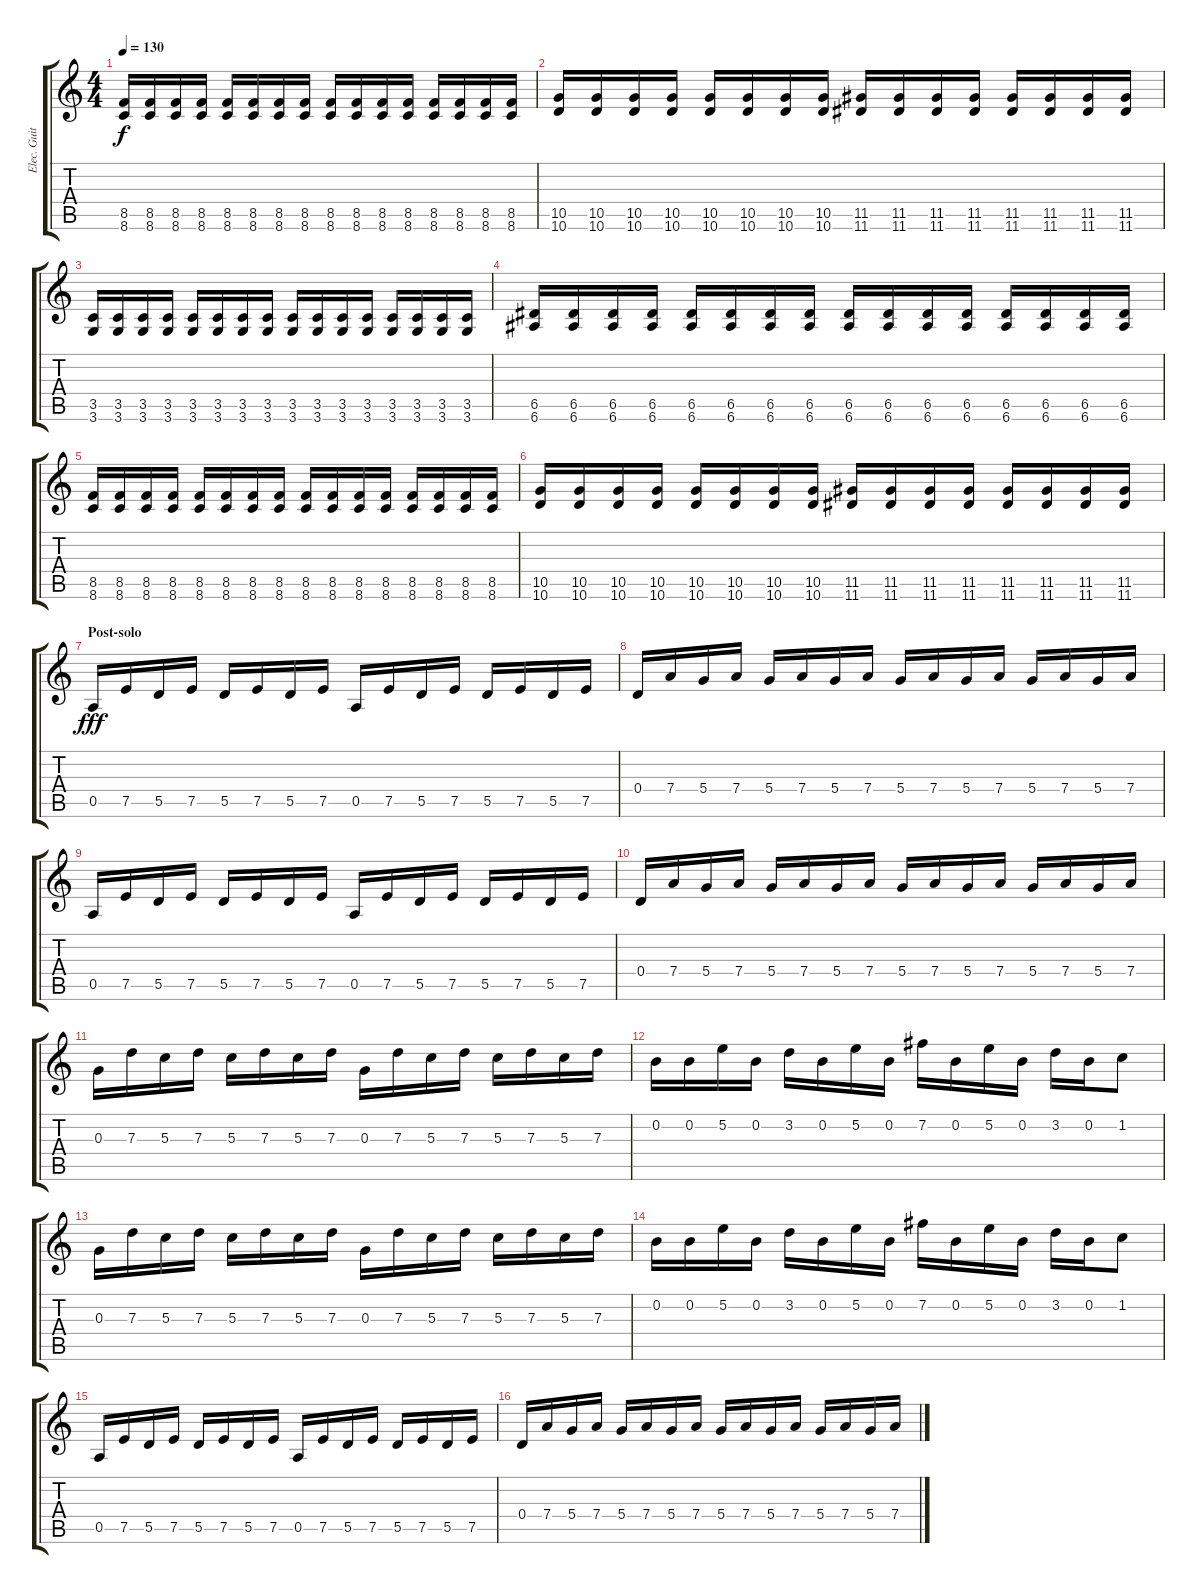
\track ("Elec. Guit. 1" "Elec. Guit") {instrument overdrivenguitar}
\staff {score tabs}
\tuning (E4 B3 G3 D3 A2 E2) {hide}
\ts (4 4)
\tempo 130
\clef g2
\ks c
(8.5 8.6).16{dy f} (8.5 8.6).16 (8.5 8.6).16 (8.5 8.6).16 (8.5 8.6).16 (8.5 8.6).16 (8.5 8.6).16 (8.5 8.6).16 (8.5 8.6).16 (8.5 8.6).16 (8.5 8.6).16 (8.5 8.6).16 (8.5 8.6).16 (8.5 8.6).16 (8.5 8.6).16 (8.5 8.6).16 |
(10.5 10.6).16 (10.5 10.6).16 (10.5 10.6).16 (10.5 10.6).16 (10.5 10.6).16 (10.5 10.6).16 (10.5 10.6).16 (10.5 10.6).16 (11.5 11.6).16 (11.5 11.6).16 (11.5 11.6).16 (11.5 11.6).16 (11.5 11.6).16 (11.5 11.6).16 (11.5 11.6).16 (11.5 11.6).16 |
(3.5 3.6).16 (3.5 3.6).16 (3.5 3.6).16 (3.5 3.6).16 (3.5 3.6).16 (3.5 3.6).16 (3.5 3.6).16 (3.5 3.6).16 (3.5 3.6).16 (3.5 3.6).16 (3.5 3.6).16 (3.5 3.6).16 (3.5 3.6).16 (3.5 3.6).16 (3.5 3.6).16 (3.5 3.6).16 |
(6.5 6.6).16 (6.5 6.6).16 (6.5 6.6).16 (6.5 6.6).16 (6.5 6.6).16 (6.5 6.6).16 (6.5 6.6).16 (6.5 6.6).16 (6.5 6.6).16 (6.5 6.6).16 (6.5 6.6).16 (6.5 6.6).16 (6.5 6.6).16 (6.5 6.6).16 (6.5 6.6).16 (6.5 6.6).16 |
(8.5 8.6).16 (8.5 8.6).16 (8.5 8.6).16 (8.5 8.6).16 (8.5 8.6).16 (8.5 8.6).16 (8.5 8.6).16 (8.5 8.6).16 (8.5 8.6).16 (8.5 8.6).16 (8.5 8.6).16 (8.5 8.6).16 (8.5 8.6).16 (8.5 8.6).16 (8.5 8.6).16 (8.5 8.6).16 |
(10.5 10.6).16 (10.5 10.6).16 (10.5 10.6).16 (10.5 10.6).16 (10.5 10.6).16 (10.5 10.6).16 (10.5 10.6).16 (10.5 10.6).16 (11.5 11.6).16 (11.5 11.6).16 (11.5 11.6).16 (11.5 11.6).16 (11.5 11.6).16 (11.5 11.6).16 (11.5 11.6).16 (11.5 11.6).16 |
\section ("" "Post-solo")
0.5.16{dy fff} 7.5.16 5.5.16 7.5.16 5.5.16 7.5.16 5.5.16 7.5.16 0.5.16 7.5.16 5.5.16 7.5.16 5.5.16 7.5.16 5.5.16 7.5.16 |
0.4.16 7.4.16 5.4.16 7.4.16 5.4.16 7.4.16 5.4.16 7.4.16 5.4.16 7.4.16 5.4.16 7.4.16 5.4.16 7.4.16 5.4.16 7.4.16 |
0.5.16 7.5.16 5.5.16 7.5.16 5.5.16 7.5.16 5.5.16 7.5.16 0.5.16 7.5.16 5.5.16 7.5.16 5.5.16 7.5.16 5.5.16 7.5.16 |
0.4.16 7.4.16 5.4.16 7.4.16 5.4.16 7.4.16 5.4.16 7.4.16 5.4.16 7.4.16 5.4.16 7.4.16 5.4.16 7.4.16 5.4.16 7.4.16 |
0.3.16 7.3.16 5.3.16 7.3.16 5.3.16 7.3.16 5.3.16 7.3.16 0.3.16 7.3.16 5.3.16 7.3.16 5.3.16 7.3.16 5.3.16 7.3.16 |
0.2.16 0.2.16 5.2.16 0.2.16 3.2.16 0.2.16 5.2.16 0.2.16 7.2.16 0.2.16 5.2.16 0.2.16 3.2.16 0.2.16 1.2.8 |
0.3.16 7.3.16 5.3.16 7.3.16 5.3.16 7.3.16 5.3.16 7.3.16 0.3.16 7.3.16 5.3.16 7.3.16 5.3.16 7.3.16 5.3.16 7.3.16 |
0.2.16 0.2.16 5.2.16 0.2.16 3.2.16 0.2.16 5.2.16 0.2.16 7.2.16 0.2.16 5.2.16 0.2.16 3.2.16 0.2.16 1.2.8 |
0.5.16 7.5.16 5.5.16 7.5.16 5.5.16 7.5.16 5.5.16 7.5.16 0.5.16 7.5.16 5.5.16 7.5.16 5.5.16 7.5.16 5.5.16 7.5.16 |
0.4.16 7.4.16 5.4.16 7.4.16 5.4.16 7.4.16 5.4.16 7.4.16 5.4.16 7.4.16 5.4.16 7.4.16 5.4.16 7.4.16 5.4.16 7.4.16
